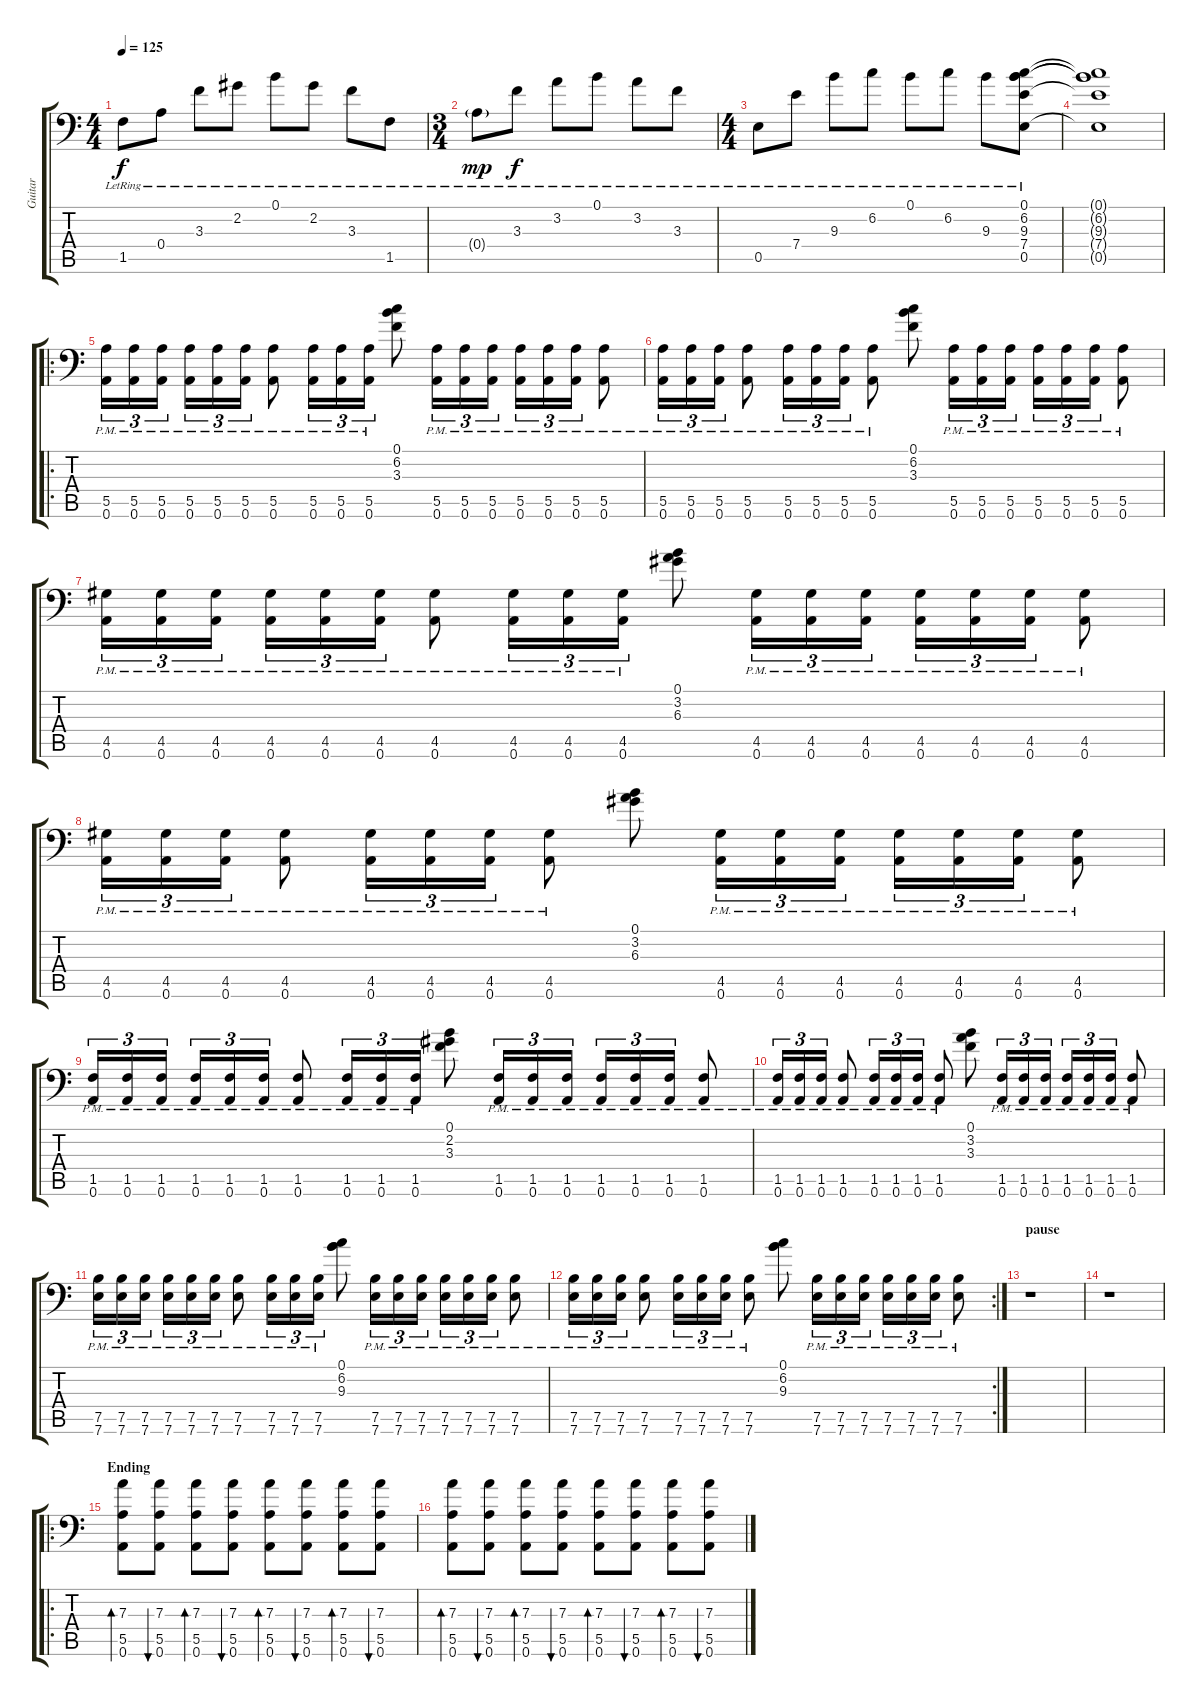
\track ("Guitar" "Guitar") {instrument distortionguitar}
\staff {score tabs}
\tuning (B3 Gb3 D3 A2 E2 A1) {hide}
\ts (4 4)
\tempo 125
\clef f4
\ks c
1.5{lr}.8{dy f} 0.4{lr}.8 3.3{lr}.8 2.2{lr}.8 0.1{lr}.8 2.2{lr}.8 3.3{lr}.8 1.5{lr}.8 |
\ts (3 4)
0.4{g lr}.8{dy mp} 3.3{lr}.8{dy f} 3.2{lr}.8 0.1{lr}.8 3.2{lr}.8 3.3{lr}.8 |
\ts (4 4)
0.5{lr}.8 7.4{lr}.8 9.3{lr}.8 6.2{lr}.8 0.1{lr}.8 6.2{lr}.8 9.3{lr}.8 (0.1 6.2 9.3 7.4 0.5{lr}).8 |
(0.1{t} 6.2{t} 9.3{t} 7.4{t} 0.5{t}).1 |
\ro
(5.5{pm} 0.6{pm}).16{tu (3 2)} (5.5{pm} 0.6{pm}).16{tu (3 2)} (5.5{pm} 0.6{pm}).16{tu (3 2)} (5.5{pm} 0.6{pm}).16{tu (3 2)} (5.5{pm} 0.6{pm}).16{tu (3 2)} (5.5{pm} 0.6{pm}).16{tu (3 2)} (5.5{pm} 0.6{pm}).8 (5.5{pm} 0.6{pm}).16{tu (3 2)} (5.5{pm} 0.6{pm}).16{tu (3 2)} (5.5{pm} 0.6{pm}).16{tu (3 2)} (0.1 6.2 3.3).8 (5.5{pm} 0.6{pm}).16{tu (3 2)} (5.5{pm} 0.6{pm}).16{tu (3 2)} (5.5{pm} 0.6{pm}).16{tu (3 2)} (5.5{pm} 0.6{pm}).16{tu (3 2)} (5.5{pm} 0.6{pm}).16{tu (3 2)} (5.5{pm} 0.6{pm}).16{tu (3 2)} (5.5{pm} 0.6{pm}).8 |
(5.5{pm} 0.6{pm}).16{tu (3 2)} (5.5{pm} 0.6{pm}).16{tu (3 2)} (5.5{pm} 0.6{pm}).16{tu (3 2)} (5.5{pm} 0.6{pm}).8 (5.5{pm} 0.6{pm}).16{tu (3 2)} (5.5{pm} 0.6{pm}).16{tu (3 2)} (5.5{pm} 0.6{pm}).16{tu (3 2)} (5.5{pm} 0.6{pm}).8 (0.1 6.2 3.3).8 (5.5{pm} 0.6{pm}).16{tu (3 2)} (5.5{pm} 0.6{pm}).16{tu (3 2)} (5.5{pm} 0.6{pm}).16{tu (3 2)} (5.5{pm} 0.6{pm}).16{tu (3 2)} (5.5{pm} 0.6{pm}).16{tu (3 2)} (5.5{pm} 0.6{pm}).16{tu (3 2)} (5.5{pm} 0.6{pm}).8 |
(4.5{pm} 0.6{pm}).16{tu (3 2)} (4.5{pm} 0.6{pm}).16{tu (3 2)} (4.5{pm} 0.6{pm}).16{tu (3 2)} (4.5{pm} 0.6{pm}).16{tu (3 2)} (4.5{pm} 0.6{pm}).16{tu (3 2)} (4.5{pm} 0.6{pm}).16{tu (3 2)} (4.5{pm} 0.6{pm}).8 (4.5{pm} 0.6{pm}).16{tu (3 2)} (4.5{pm} 0.6{pm}).16{tu (3 2)} (4.5{pm} 0.6{pm}).16{tu (3 2)} (0.1 3.2 6.3).8 (4.5{pm} 0.6{pm}).16{tu (3 2)} (4.5{pm} 0.6{pm}).16{tu (3 2)} (4.5{pm} 0.6{pm}).16{tu (3 2)} (4.5{pm} 0.6{pm}).16{tu (3 2)} (4.5{pm} 0.6{pm}).16{tu (3 2)} (4.5{pm} 0.6{pm}).16{tu (3 2)} (4.5{pm} 0.6{pm}).8 |
(4.5{pm} 0.6{pm}).16{tu (3 2)} (4.5{pm} 0.6{pm}).16{tu (3 2)} (4.5{pm} 0.6{pm}).16{tu (3 2)} (4.5{pm} 0.6{pm}).8 (4.5{pm} 0.6{pm}).16{tu (3 2)} (4.5{pm} 0.6{pm}).16{tu (3 2)} (4.5{pm} 0.6{pm}).16{tu (3 2)} (4.5{pm} 0.6{pm}).8 (0.1 3.2 6.3).8 (4.5{pm} 0.6{pm}).16{tu (3 2)} (4.5{pm} 0.6{pm}).16{tu (3 2)} (4.5{pm} 0.6{pm}).16{tu (3 2)} (4.5{pm} 0.6{pm}).16{tu (3 2)} (4.5{pm} 0.6{pm}).16{tu (3 2)} (4.5{pm} 0.6{pm}).16{tu (3 2)} (4.5{pm} 0.6{pm}).8 |
(1.5{pm} 0.6{pm}).16{tu (3 2)} (1.5{pm} 0.6{pm}).16{tu (3 2)} (1.5{pm} 0.6{pm}).16{tu (3 2)} (1.5{pm} 0.6{pm}).16{tu (3 2)} (1.5{pm} 0.6{pm}).16{tu (3 2)} (1.5{pm} 0.6{pm}).16{tu (3 2)} (1.5{pm} 0.6{pm}).8 (1.5{pm} 0.6{pm}).16{tu (3 2)} (1.5{pm} 0.6{pm}).16{tu (3 2)} (1.5{pm} 0.6{pm}).16{tu (3 2)} (0.1 2.2 3.3).8 (1.5{pm} 0.6{pm}).16{tu (3 2)} (1.5{pm} 0.6{pm}).16{tu (3 2)} (1.5{pm} 0.6{pm}).16{tu (3 2)} (1.5{pm} 0.6{pm}).16{tu (3 2)} (1.5{pm} 0.6{pm}).16{tu (3 2)} (1.5{pm} 0.6{pm}).16{tu (3 2)} (1.5{pm} 0.6{pm}).8 |
(1.5{pm} 0.6{pm}).16{tu (3 2)} (1.5{pm} 0.6{pm}).16{tu (3 2)} (1.5{pm} 0.6{pm}).16{tu (3 2)} (1.5{pm} 0.6{pm}).8 (1.5{pm} 0.6{pm}).16{tu (3 2)} (1.5{pm} 0.6{pm}).16{tu (3 2)} (1.5{pm} 0.6{pm}).16{tu (3 2)} (1.5{pm} 0.6{pm}).8 (0.1 3.2 3.3).8 (1.5{pm} 0.6{pm}).16{tu (3 2)} (1.5{pm} 0.6{pm}).16{tu (3 2)} (1.5{pm} 0.6{pm}).16{tu (3 2)} (1.5{pm} 0.6{pm}).16{tu (3 2)} (1.5{pm} 0.6{pm}).16{tu (3 2)} (1.5{pm} 0.6{pm}).16{tu (3 2)} (1.5{pm} 0.6{pm}).8 |
(7.5{pm} 7.6{pm}).16{tu (3 2)} (7.5{pm} 7.6{pm}).16{tu (3 2)} (7.5{pm} 7.6{pm}).16{tu (3 2)} (7.5{pm} 7.6{pm}).16{tu (3 2)} (7.5{pm} 7.6{pm}).16{tu (3 2)} (7.5{pm} 7.6{pm}).16{tu (3 2)} (7.5{pm} 7.6{pm}).8 (7.5{pm} 7.6{pm}).16{tu (3 2)} (7.5{pm} 7.6{pm}).16{tu (3 2)} (7.5{pm} 7.6{pm}).16{tu (3 2)} (0.1 6.2 9.3).8 (7.5{pm} 7.6{pm}).16{tu (3 2)} (7.5{pm} 7.6{pm}).16{tu (3 2)} (7.5{pm} 7.6{pm}).16{tu (3 2)} (7.5{pm} 7.6{pm}).16{tu (3 2)} (7.5{pm} 7.6{pm}).16{tu (3 2)} (7.5{pm} 7.6{pm}).16{tu (3 2)} (7.5{pm} 7.6).8 |
\rc 2
(7.5{pm} 7.6{pm}).16{tu (3 2)} (7.5{pm} 7.6{pm}).16{tu (3 2)} (7.5{pm} 7.6{pm}).16{tu (3 2)} (7.5{pm} 7.6{pm}).8 (7.5{pm} 7.6{pm}).16{tu (3 2)} (7.5{pm} 7.6{pm}).16{tu (3 2)} (7.5{pm} 7.6{pm}).16{tu (3 2)} (7.5{pm} 7.6{pm}).8 (0.1 6.2 9.3).8 (7.5{pm} 7.6{pm}).16{tu (3 2)} (7.5{pm} 7.6{pm}).16{tu (3 2)} (7.5{pm} 7.6{pm}).16{tu (3 2)} (7.5{pm} 7.6{pm}).16{tu (3 2)} (7.5{pm} 7.6{pm}).16{tu (3 2)} (7.5{pm} 7.6{pm}).16{tu (3 2)} (7.5 7.6{pm}).8 |
\section ("" "pause")
r.1 |
r.1 |
\ro
\section ("" "Ending")
(7.3 5.5 0.6).8{bd 60} (7.3 5.5 0.6).8{bu 60} (7.3 5.5 0.6).8{bd 60} (7.3 5.5 0.6).8{bu 60} (7.3 5.5 0.6).8{bd 60} (7.3 5.5 0.6).8{bu 60} (7.3 5.5 0.6).8{bd 60} (7.3 5.5 0.6).8{bu 60} |
(7.3 5.5 0.6).8{bd 60} (7.3 5.5 0.6).8{bu 60} (7.3 5.5 0.6).8{bd 60} (7.3 5.5 0.6).8{bu 60} (7.3 5.5 0.6).8{bd 60} (7.3 5.5 0.6).8{bu 60} (7.3 5.5 0.6).8{bd 60} (7.3 5.5 0.6).8{bu 60}
